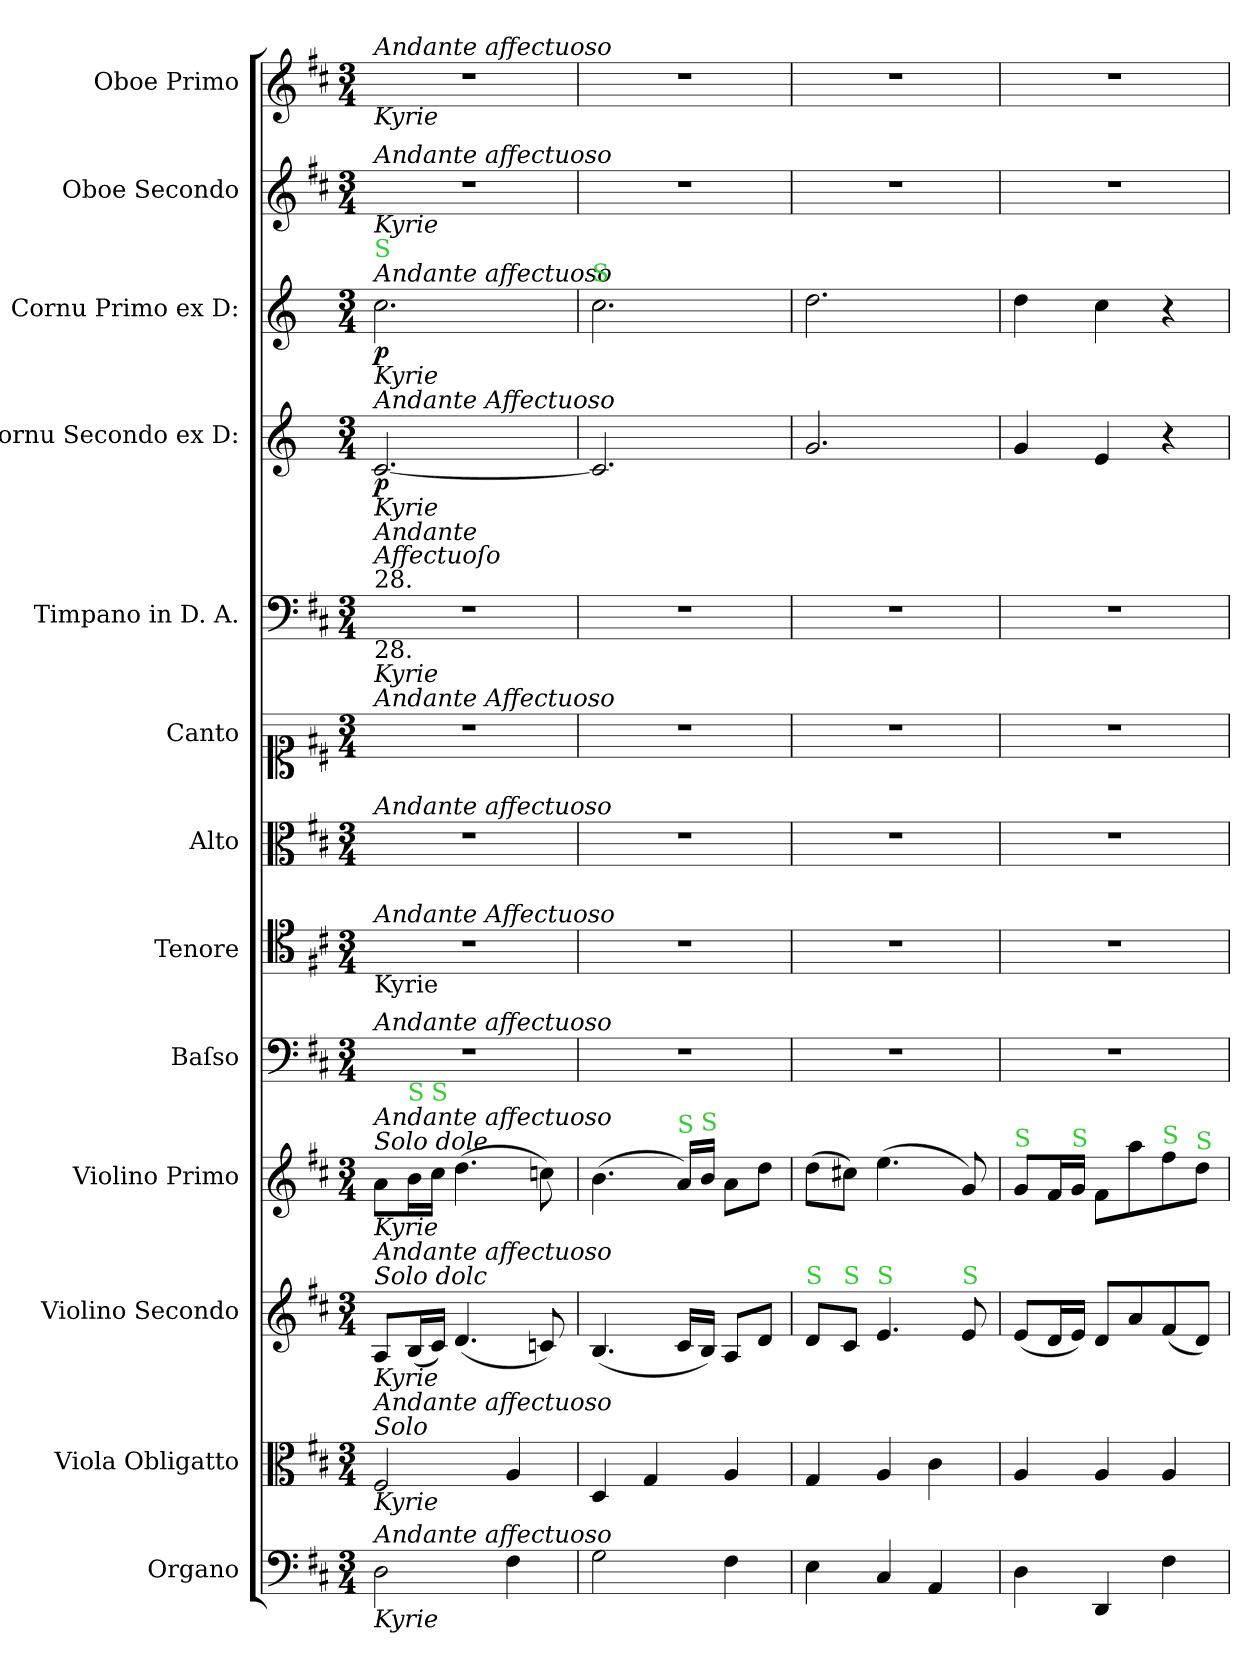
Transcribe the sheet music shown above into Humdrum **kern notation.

**kern	**kern	**kern	**kern	**kern	**kern	**kern	**kern	**kern	**kern	**dynam	**kern	**dynam	**kern	**kern
*part13	*part12	*part11	*part10	*part9	*part8	*part7	*part6	*part5	*part4	*part4	*part3	*part3	*part2	*part1
*staff13	*staff12	*staff11	*staff10	*staff9	*staff8	*staff7	*staff6	*staff5	*staff4	*staff4	*staff3	*staff3	*staff2	*staff1
*I"Organo	*I"Viola Obligatto	*I"Violino Secondo	*I"Violino Primo	*I"Baſso	*I"Tenore	*I"Alto	*I"Canto	*I"Timpano in D. A.	*I"Cornu Secondo ex D:	*	*I"Cornu Primo ex D:	*	*I"Oboe Secondo	*I"Oboe Primo
*I'org	*I'vla	*I'vl 2	*I'vl 1	*I'B	*I'T	*I'A	*	*I'timp	*	*	*	*	*I'ob 2	*I'ob 1
*clefF4	*clefC3	*clefG2	*clefG2	*clefF4	*clefC4	*clefC3	*clefC1	*clefF4	*clefG2	*	*clefG2	*	*clefG2	*clefG2
*	*	*	*	*	*	*	*	*	*ITrd6c10	*	*ITrd6c10	*	*	*
*k[f#c#]	*k[f#c#]	*k[f#c#]	*k[f#c#]	*k[f#c#]	*k[f#c#]	*k[f#c#]	*k[f#c#]	*k[f#c#]	*k[f#c#]	*	*k[f#c#]	*	*k[f#c#]	*k[f#c#]
*D:	*D:	*D:	*D:	*D:	*D:	*D:	*D:	*D:	*D:	*	*D:	*	*D:	*D:
*M3/4	*M3/4	*M3/4	*M3/4	*M3/4	*M3/4	*M3/4	*M3/4	*M3/4	*M3/4	*	*M3/4	*	*M3/4	*M3/4
=1	=1	=1	=1	=1	=1	=1	=1	=1	=1	=1	=1	=1	=1	=1
!	!	!	!	!	!	!	!	!	!	!	!	!	!	!LO:TX:b:i:t=Kyrie
!	!	!	!	!	!	!	!	!	!	!	!	!	!	!LO:TX:a:i:t=Andante affectuoso
!	!	!	!	!	!	!	!	!	!	!	!	!	!LO:TX:a:i:t=Andante affectuoso	!
!	!	!	!	!	!	!	!	!	!	!	!	!	!LO:TX:b:i:t=Kyrie	!
!	!	!	!	!	!	!	!	!	!	!	!LO:TX:a:i:t=Andante affectuoso	!	!	!
!	!	!	!	!	!	!	!	!	!	!	!LO:TX:b:i:t=Kyrie	!	!	!
!	!	!	!	!	!	!	!	!	!	!	!LO:TX:a:color=limegreen:t=S	!	!	!
!	!	!	!	!	!	!	!	!	!LO:TX:a:i:t=Andante Affectuoso	!	!	!	!	!
!	!	!	!	!	!	!	!	!	!LO:TX:b:i:t=Kyrie	!	!	!	!	!
!	!	!	!	!	!	!	!	!LO:TX:b:t=28.	!	!	!	!	!	!
!	!	!	!	!	!	!	!	!LO:TX:a:t=28.	!	!	!	!	!	!
!	!	!	!	!	!	!	!	!LO:TX:a:i:t=Andante\nAffectuoſo	!	!	!	!	!	!
!	!	!	!	!	!	!	!	!LO:TX:b:i:t=Kyrie	!	!	!	!	!	!
!	!	!	!	!	!	!	!LO:TX:a:i:t=Andante Affectuoso	!	!	!	!	!	!	!
!	!	!	!	!	!	!LO:TX:a:i:t=Andante affectuoso	!	!	!	!	!	!	!	!
!	!	!	!	!	!LO:TX:a:i:t=Andante Affectuoso	!	!	!	!	!	!	!	!	!
!	!	!	!	!	!LO:TX:b:t=Kyrie	!	!	!	!	!	!	!	!	!
!	!	!	!	!LO:TX:a:i:t=Andante affectuoso	!	!	!	!	!	!	!	!	!	!
!	!	!	!LO:TX:a:i:t=Solo dole	!	!	!	!	!	!	!	!	!	!	!
!	!	!	!LO:TX:a:i:t=Andante affectuoso	!	!	!	!	!	!	!	!	!	!	!
!	!	!	!LO:TX:b:i:t=Kyrie	!	!	!	!	!	!	!	!	!	!	!
!	!	!LO:TX:a:i:t=Solo dolc	!	!	!	!	!	!	!	!	!	!	!	!
!	!	!LO:TX:a:i:t=Andante affectuoso	!	!	!	!	!	!	!	!	!	!	!	!
!	!	!LO:TX:b:i:t=Kyrie	!	!	!	!	!	!	!	!	!	!	!	!
!	!LO:TX:a:i:t=Solo	!	!	!	!	!	!	!	!	!	!	!	!	!
!	!LO:TX:a:i:t=Andante affectuoso	!	!	!	!	!	!	!	!	!	!	!	!	!
!	!LO:TX:b:i:t=Kyrie	!	!	!	!	!	!	!	!	!	!	!	!	!
!LO:TX:b:i:t=Kyrie	!	!	!	!	!	!	!	!	!	!	!	!	!	!
!LO:TX:a:i:t=Andante affectuoso	!	!	!	!	!	!	!	!	!	!	!	!	!	!
2D	2F#	8AL	8aL	2.r	2.r	2.r	2.r	2.r	[2.D	p	2.d	p	2.r	2.r
!	!	!	!LO:TX:a:color=limegreen:t=S	!	!	!	!	!	!	!	!	!	!	!
.	.	(16BL	16bL	.	.	.	.	.	.	.	.	.	.	.
!	!	!	!LO:TX:a:color=limegreen:t=S	!	!	!	!	!	!	!	!	!	!	!
.	.	16c#JJ)	16cc#JJ	.	.	.	.	.	.	.	.	.	.	.
.	.	(4.d	(4.dd	.	.	.	.	.	.	.	.	.	.	.
4F#	4A	.	.	.	.	.	.	.	.	.	.	.	.	.
.	.	8cn)	8ccn)	.	.	.	.	.	.	.	.	.	.	.
=2	=2	=2	=2	=2	=2	=2	=2	=2	=2	=2	=2	=2	=2	=2
!	!	!	!	!	!	!	!	!	!	!	!LO:TX:a:color=limegreen:t=S	!	!	!
2G	4D	(4.B	(4.b	2.r	2.r	2.r	2.r	2.r	2.D]	.	2.d	.	2.r	2.r
.	4G	.	.	.	.	.	.	.	.	.	.	.	.	.
!	!	!	!LO:TX:a:color=limegreen:t=S	!	!	!	!	!	!	!	!	!	!	!
.	.	16c#LL	16aLL)	.	.	.	.	.	.	.	.	.	.	.
!	!	!	!LO:TX:a:color=limegreen:t=S	!	!	!	!	!	!	!	!	!	!	!
.	.	16BJJ)	16bJJ	.	.	.	.	.	.	.	.	.	.	.
4F#	4A	8AL	8aL	.	.	.	.	.	.	.	.	.	.	.
.	.	8dJ	8ddJ	.	.	.	.	.	.	.	.	.	.	.
=3	=3	=3	=3	=3	=3	=3	=3	=3	=3	=3	=3	=3	=3	=3
!	!	!LO:TX:a:color=limegreen:t=S	!	!	!	!	!	!	!	!	!	!	!	!
4E	4G	8dL	(8ddL	2.r	2.r	2.r	2.r	2.r	2.A	.	2.e	.	2.r	2.r
!	!	!LO:TX:a:color=limegreen:t=S	!	!	!	!	!	!	!	!	!	!	!	!
.	.	8c#J	8cc#XJ)	.	.	.	.	.	.	.	.	.	.	.
!	!	!LO:TX:a:color=limegreen:t=S	!	!	!	!	!	!	!	!	!	!	!	!
4C#	4A	4.e	(4.ee	.	.	.	.	.	.	.	.	.	.	.
4AA	4c#	.	.	.	.	.	.	.	.	.	.	.	.	.
!	!	!LO:TX:a:color=limegreen:t=S	!	!	!	!	!	!	!	!	!	!	!	!
.	.	8e	8g)	.	.	.	.	.	.	.	.	.	.	.
=4	=4	=4	=4	=4	=4	=4	=4	=4	=4	=4	=4	=4	=4	=4
!	!	!	!LO:TX:a:color=limegreen:t=S	!	!	!	!	!	!	!	!	!	!	!
4D	4A	(8eL	8gL	2.r	2.r	2.r	2.r	2.r	4A	.	4e	.	2.r	2.r
.	.	16dL	16f#L	.	.	.	.	.	.	.	.	.	.	.
!	!	!	!LO:TX:a:color=limegreen:t=S	!	!	!	!	!	!	!	!	!	!	!
.	.	16eJJ)	16gJJ	.	.	.	.	.	.	.	.	.	.	.
4DD	4A	8dL	8f#L	.	.	.	.	.	4F#	.	4d	.	.	.
.	.	8a	8aa	.	.	.	.	.	.	.	.	.	.	.
!	!	!	!LO:TX:a:color=limegreen:t=S	!	!	!	!	!	!	!	!	!	!	!
4F#	4A	(8f#	8ff#	.	.	.	.	.	4r	.	4r	.	.	.
!	!	!	!LO:TX:a:color=limegreen:t=S	!	!	!	!	!	!	!	!	!	!	!
.	.	8dJ)	8ddJ	.	.	.	.	.	.	.	.	.	.	.
=	=	=	=	=	=	=	=	=	=	=	=	=	=	=
*-	*-	*-	*-	*-	*-	*-	*-	*-	*-	*-	*-	*-	*-	*-
